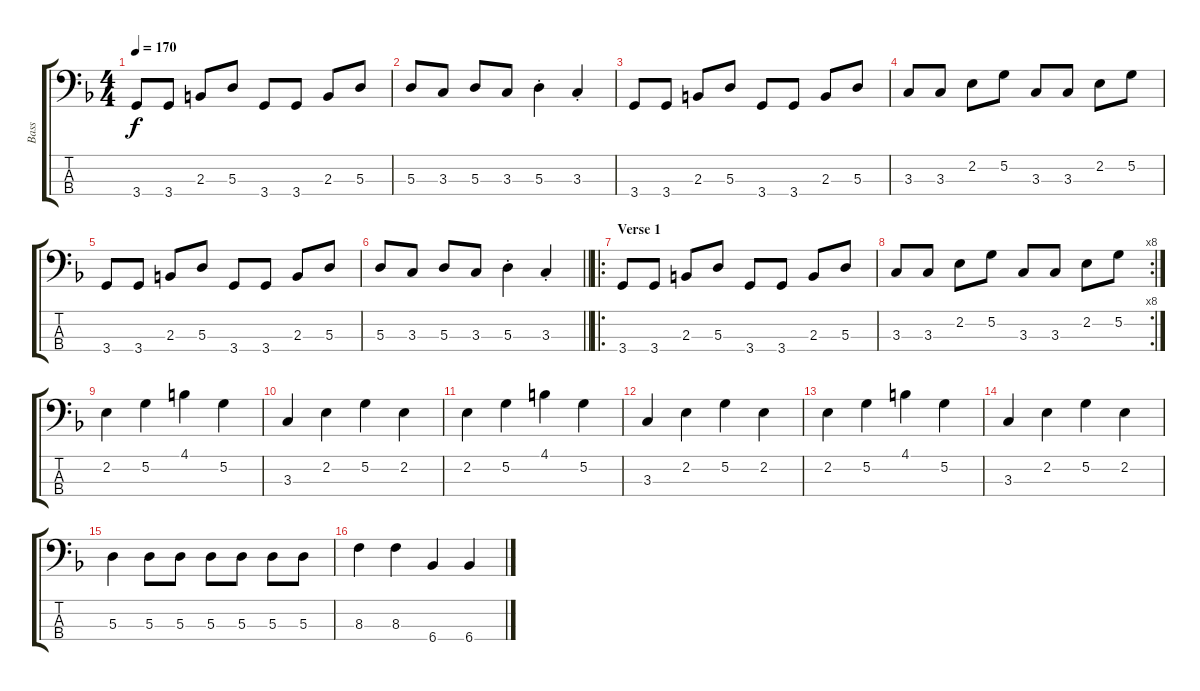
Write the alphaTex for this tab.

\track ("Bass" "Bass") {instrument electricbassfinger}
\staff {score tabs}
\tuning (G2 D2 A1 E1) {hide}
\ts (4 4)
\tempo 170
\clef f4
\ks f
3.4.8{dy f} 3.4.8 2.3.8 5.3.8 3.4.8 3.4.8 2.3.8 5.3.8 |
5.3.8 3.3.8 5.3.8 3.3.8 5.3{st}.4 3.3{st}.4 |
3.4.8 3.4.8 2.3.8 5.3.8 3.4.8 3.4.8 2.3.8 5.3.8 |
3.3.8 3.3.8 2.2.8 5.2.8 3.3.8 3.3.8 2.2.8 5.2.8 |
3.4.8 3.4.8 2.3.8 5.3.8 3.4.8 3.4.8 2.3.8 5.3.8 |
\barLineRight lightlight
5.3.8 3.3.8 5.3.8 3.3.8 5.3{st}.4 3.3{st}.4 |
\ro
\section ("" "Verse 1")
3.4.8 3.4.8 2.3.8 5.3.8 3.4.8 3.4.8 2.3.8 5.3.8 |
\rc 8
3.3.8 3.3.8 2.2.8 5.2.8 3.3.8 3.3.8 2.2.8 5.2.8 |
2.2.4 5.2.4 4.1.4 5.2.4 |
3.3.4 2.2.4 5.2.4 2.2.4 |
2.2.4 5.2.4 4.1.4 5.2.4 |
3.3.4 2.2.4 5.2.4 2.2.4 |
2.2.4 5.2.4 4.1.4 5.2.4 |
3.3.4 2.2.4 5.2.4 2.2.4 |
5.3.4 5.3.8 5.3.8 5.3.8 5.3.8 5.3.8 5.3.8 |
8.3.4 8.3.4 6.4.4 6.4.4
